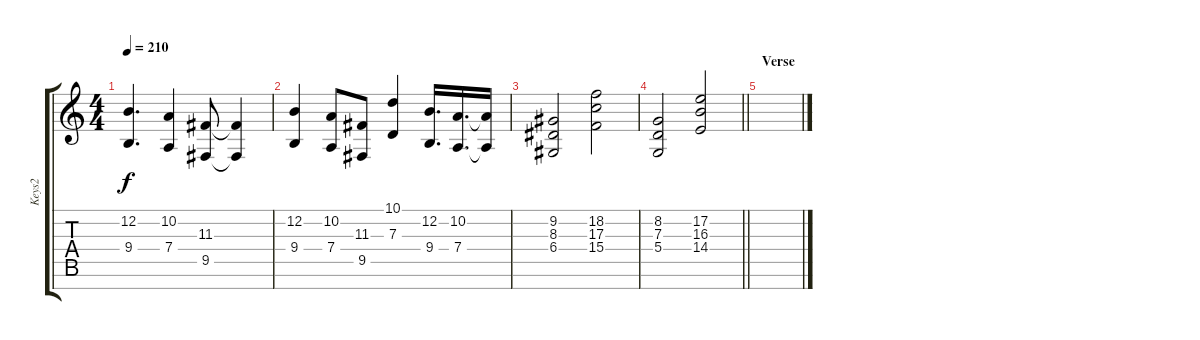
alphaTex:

\track ("Keys2" "Keys2") {instrument lead2sawtooth}
\staff {score tabs}
\tuning (E4 B3 G3 D3 A2 E2 B1) {hide}
\ts (4 4)
\tempo 210
\clef g2
\ks c
(12.2 9.4).4{d dy f} (10.2 7.4).4 (11.3 9.5).8 (11.3{t} 9.5{t}).4 |
(12.2 9.4).4 (10.2 7.4).8 (11.3 9.5).8 (10.1 7.3).4 (12.2 9.4).16{d} (10.2 7.4).16{d} (10.2{t} 7.4{t}).16 |
(9.2 8.3 6.4).2 (18.2 17.3 15.4).2 |
\barLineRight lightlight
(8.2 7.3 5.4).2 (17.2 16.3 14.4).2 |
\section ("" "Verse")
